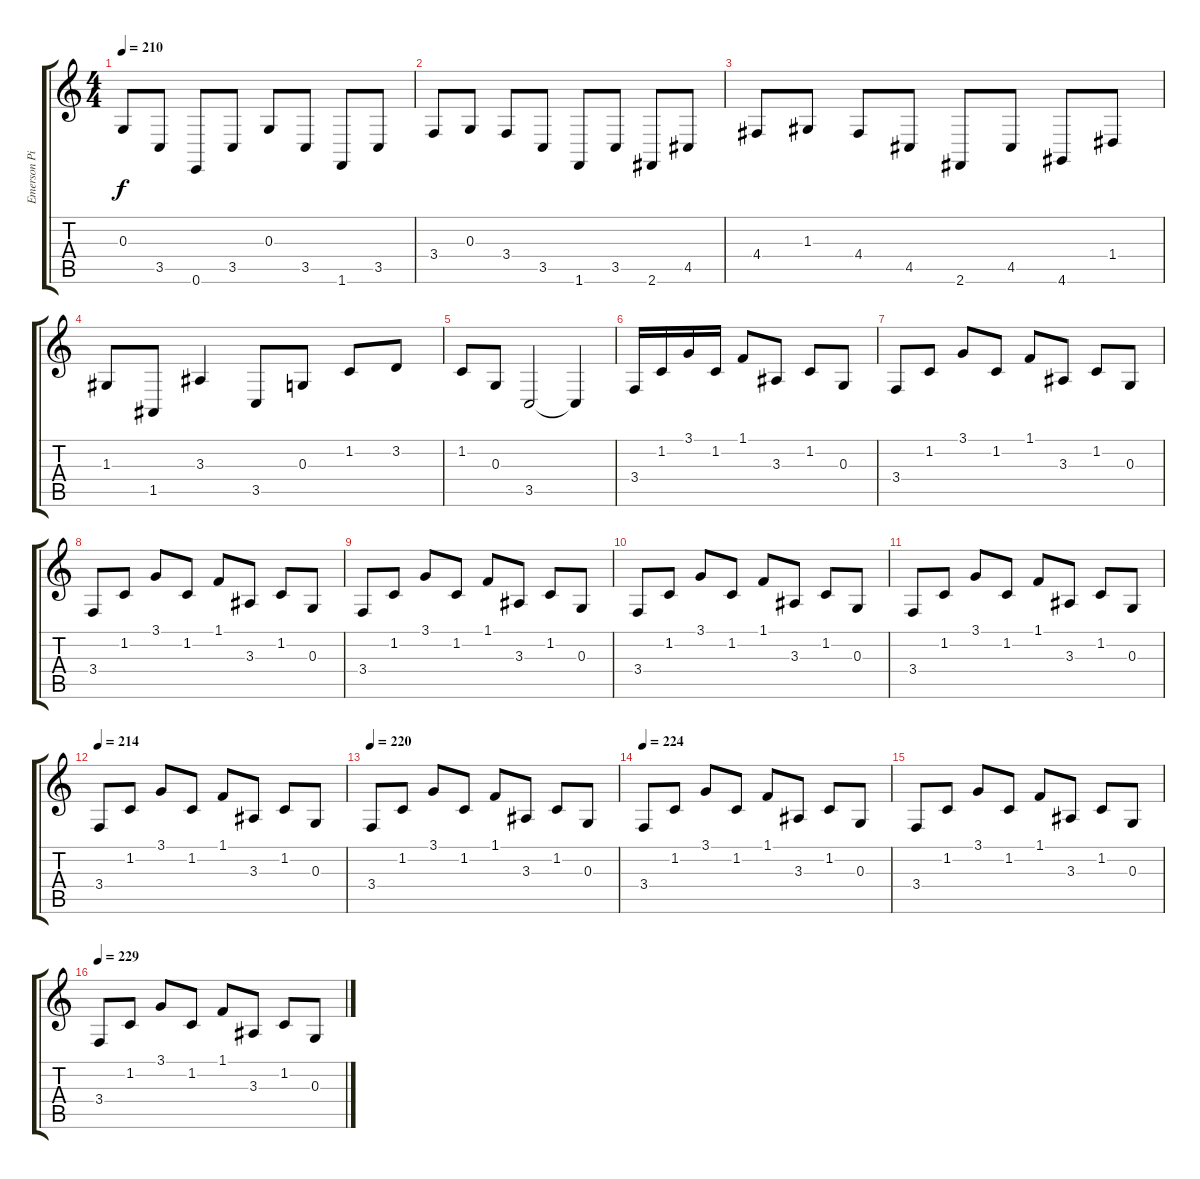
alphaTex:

\track ("Emerson Piano LH" "Emerson Pi") {instrument acousticgrandpiano}
\staff {score tabs}
\tuning (E4 B3 G3 D3 A2 E2) {hide}
\ts (4 4)
\tempo 210
\clef g2
\ks c
0.3.8{dy f} 3.5.8 0.6.8 3.5.8 0.3.8 3.5.8 1.6.8 3.5.8 |
3.4.8 0.3.8 3.4.8 3.5.8 1.6.8 3.5.8 2.6.8 4.5.8 |
4.4.8 1.3.8 4.4.8 4.5.8 2.6.8 4.5.8 4.6.8 1.4.8 |
1.3.8 1.5.8 3.3.4 3.5.8 0.3.8 1.2.8 3.2.8 |
1.2.8 0.3.8 3.5.2 3.5{t}.4 |
3.4.16{volume 11} 1.2.16 3.1.16 1.2.16 1.1.8 3.3.8 1.2.8 0.3.8 |
3.4.8 1.2.8 3.1.8 1.2.8 1.1.8 3.3.8 1.2.8 0.3.8 |
3.4.8 1.2.8 3.1.8 1.2.8 1.1.8 3.3.8 1.2.8 0.3.8 |
3.4.8 1.2.8 3.1.8 1.2.8 1.1.8 3.3.8 1.2.8 0.3.8 |
3.4.8 1.2.8 3.1.8 1.2.8 1.1.8 3.3.8 1.2.8 0.3.8 |
3.4.8 1.2.8 3.1.8 1.2.8 1.1.8 3.3.8 1.2.8 0.3.8 |
\tempo 214
3.4.8 1.2.8 3.1.8 1.2.8 1.1.8 3.3.8 1.2.8 0.3.8 |
\tempo 220
3.4.8 1.2.8 3.1.8 1.2.8 1.1.8 3.3.8 1.2.8 0.3.8 |
\tempo 224
3.4.8 1.2.8 3.1.8 1.2.8 1.1.8 3.3.8 1.2.8 0.3.8 |
3.4.8 1.2.8 3.1.8 1.2.8 1.1.8 3.3.8 1.2.8 0.3.8 |
\tempo 229
3.4.8 1.2.8 3.1.8 1.2.8 1.1.8 3.3.8 1.2.8 0.3.8
